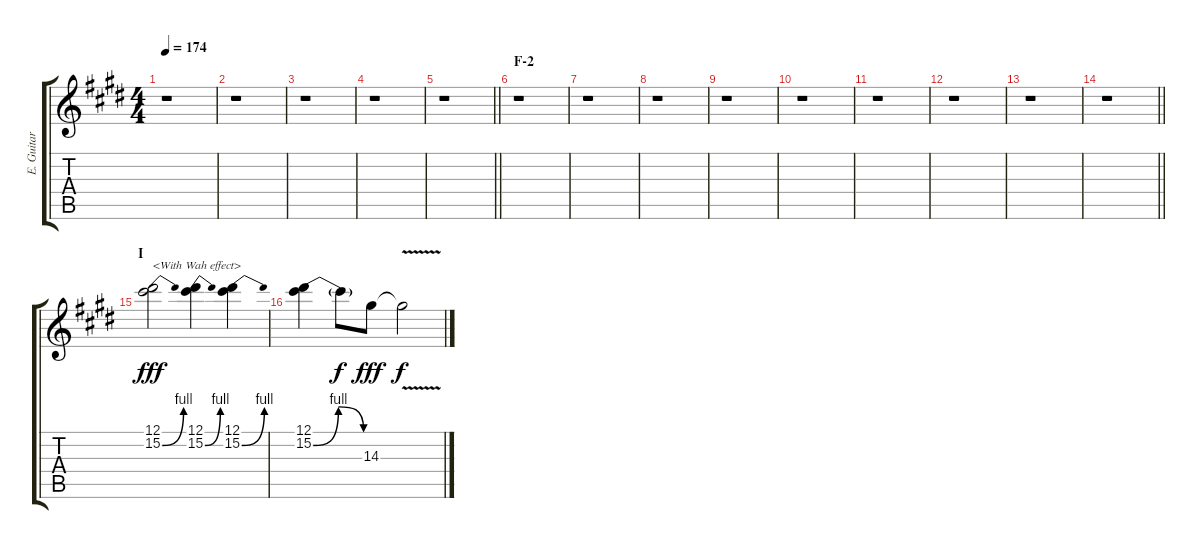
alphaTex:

\track ("E. Guitar I" "E. Guitar ") {instrument overdrivenguitar}
\staff {score tabs}
\tuning (Eb4 Bb3 Gb3 Db3 Ab2 Eb2) {hide}
\ts (4 4)
\tempo 174
\clef g2
\ks e
r.1{dy fff} |
r.1 |
r.1 |
r.1 |
\barLineRight lightlight
r.1 |
\section ("" "F-2")
r.1 |
r.1 |
r.1 |
r.1 |
r.1 |
r.1 |
r.1 |
r.1 |
\barLineRight lightlight
r.1 |
\section ("" "I")
(12.1 15.2{be (bend 0 0 60 4)}).2{txt "<With Wah effect>"} (12.1 15.2{be (bend 0 0 60 4)}).4 (12.1 15.2{be (bend 0 0 60 4)}).4 |
(12.1 15.2{be (bendrelease 0 0 30 4 30 4 60 0)}).4 15.2{t}.8{dy f} 14.3.8{dy fff} 14.3{v t}.2{dy f}
